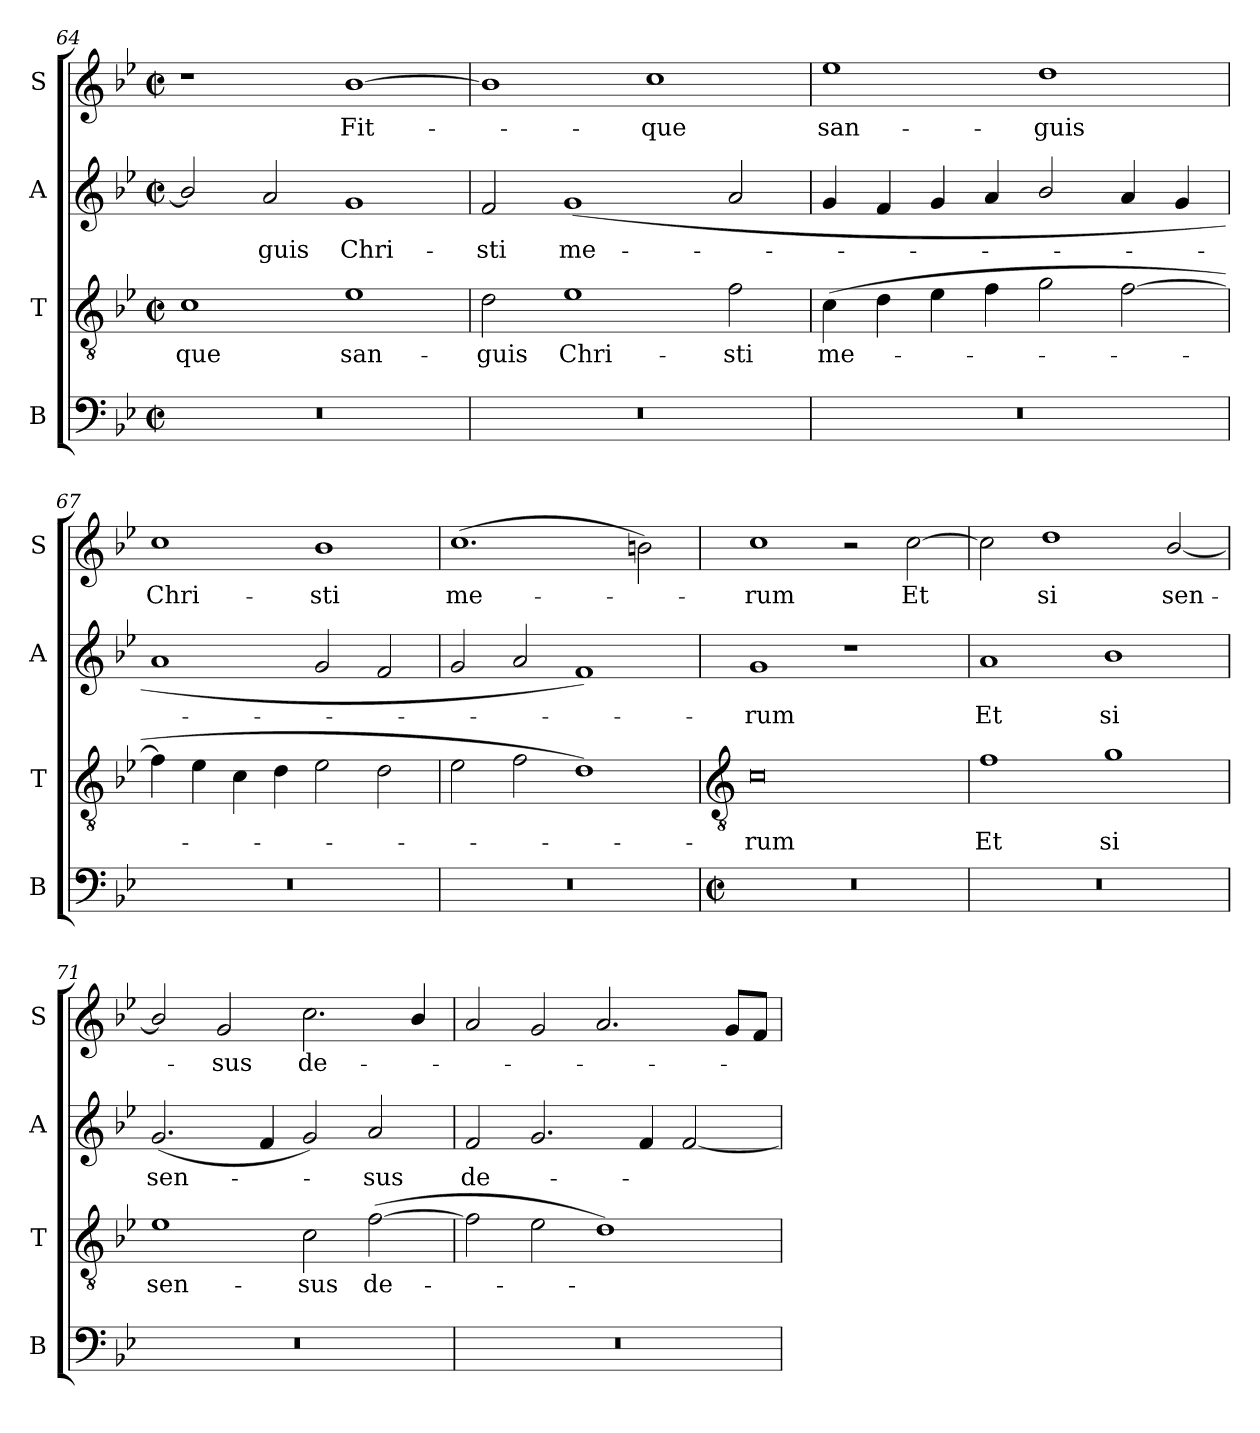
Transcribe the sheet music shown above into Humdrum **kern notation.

**kern	**kern	**text	**kern	**text	**kern	**text
*part4	*part3	*part3	*part2	*part2	*part1	*part1
*staff4	*staff3	*staff3	*staff2	*staff2	*staff1	*staff1
*I"B	*I"T	*	*I"A	*	*I"S	*
*I'B	*I'T	*	*I'A	*	*I'S	*
*clefF4	*clefGv2	*	*clefG2	*	*clefG2	*
*k[b-e-]	*k[b-e-]	*	*k[b-e-]	*	*k[b-e-]	*
*B-:	*B-:	*	*B-:	*	*B-:	*
*M4/2	*M4/2	*	*M4/2	*	*M4/2	*
*met(c|)	*met(c|)	*	*met(c|)	*	*met(c|)	*
=64	=64	=64	=64	=64	=64	=64
!	!	!LO:LY:b	!	!	!	!
0r	1c	-que	2b-/]	.	1r	.
!	!	!	!	!LO:LY:b	!	!
.	.	.	2a	guis	.	.
!	!	!LO:LY:b	!	!LO:LY:b	!	!LO:LY:b
.	1e-	san-	1g	Chri-	[1b-	Fit-
=65	=65	=65	=65	=65	=65	=65
!	!	!LO:LY:b	!	!LO:LY:b	!	!
0r	2d	-guis	2f	-sti	1b-]	.
!	!	!LO:LY:b	!	!LO:LY:b	!	!
.	1e-	Chri-	(<1g	me-	.	.
!	!	!	!	!	!	!LO:LY:b
.	.	.	.	.	1cc	que
!	!	!LO:LY:b	!	!	!	!
.	2f	-sti	2a	.	.	.
=66	=66	=66	=66	=66	=66	=66
!	!	!LO:LY:b	!	!	!	!LO:LY:b
0r	(>4c	me-	4g	.	1ee-	san-
.	4d	.	4f	.	.	.
.	4e-	.	4g	.	.	.
.	4f	.	4a	.	.	.
!	!	!	!	!	!	!LO:LY:b
.	2g	.	2b-/	.	1dd	-guis
.	[2f	.	4a	.	.	.
.	.	.	4g	.	.	.
=67	=67	=67	=67	=67	=67	=67
!	!	!	!	!	!	!LO:LY:b
0r	4f]	.	1a	.	1cc	Chri-
.	4e-	.	.	.	.	.
.	4c	.	.	.	.	.
.	4d	.	.	.	.	.
!	!	!	!	!	!	!LO:LY:b
.	2e-	.	2g	.	1b-	-sti
.	2d	.	2f	.	.	.
=68	=68	=68	=68	=68	=68	=68
!	!	!	!	!	!	!LO:LY:b
0r	2e-	.	2g	.	(>1.cc	me-
.	2f	.	2a	.	.	.
.	1d)	.	1f)	.	.	.
.	.	.	.	.	2bn)	.
!!LO:LB:g=z
=69	=69	=69	=69	=69	=69	=69
*	*clefGv2	*	*	*	*	*
*M4/2	*	*	*	*	*	*
*met(c|)	*	*	*	*	*	*
!	!	!LO:LY:b	!	!LO:LY:b	!	!LO:LY:b
0r	0c	rum	1g	rum	1cc	rum
.	.	.	1r	.	2r	.
!	!	!	!	!	!	!LO:LY:b
.	.	.	.	.	[2cc	Et
=70	=70	=70	=70	=70	=70	=70
!	!	!LO:LY:b	!	!LO:LY:b	!	!
0r	1f	Et	1a	Et	2cc]	.
!	!	!	!	!	!	!LO:LY:b
.	.	.	.	.	1dd	si
!	!	!LO:LY:b	!	!LO:LY:b	!	!
.	1g	si	1b-	si	.	.
!	!	!	!	!	!	!LO:LY:b
.	.	.	.	.	[2b-/	sen-
=71	=71	=71	=71	=71	=71	=71
!	!	!LO:LY:b	!	!LO:LY:b	!	!
0r	1e-	sen-	(<2.g	sen-	2b-/]	.
!	!	!	!	!	!	!LO:LY:b
.	.	.	.	.	2g	sus
.	.	.	4f	.	.	.
!	!	!LO:LY:b	!	!	!	!LO:LY:b
.	2c	-sus	2g)	.	2.cc	de-
!	!	!LO:LY:b	!	!LO:LY:b	!	!
.	(>[2f	de-	2a	sus	.	.
.	.	.	.	.	4b-/	.
=72	=72	=72	=72	=72	=72	=72
!	!	!	!	!LO:LY:b	!	!
0r	2f]	.	2f	de-	2a	.
.	2e-	.	2.g	.	2g	.
.	1d)	.	.	.	2.a	.
.	.	.	4f	.	.	.
.	.	.	[2f	.	.	.
.	.	.	.	.	8gL	.
.	.	.	.	.	8fJ	.
=	=	=	=	=	=	=
*-	*-	*-	*-	*-	*-	*-
